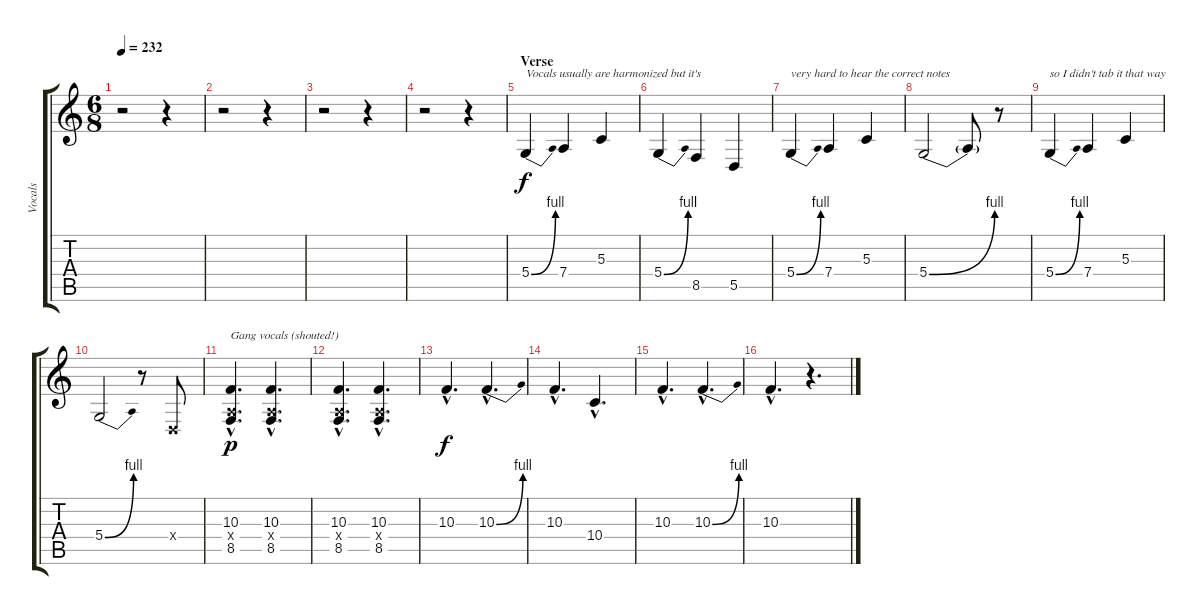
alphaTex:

\track ("Vocals" "Vocals") {instrument oboe}
\staff {score tabs}
\tuning (E4 B3 G3 D3 A2 D2) {hide}
\ts (6 8)
\tempo 232
\clef g2
\ks c
r.2{dy f} r.4 |
r.2 r.4 |
r.2 r.4 |
r.2 r.4 |
\section ("" "Verse")
5.4{be (bend 0 0 60 4)}.4{txt "Vocals usually are harmonized but it's"} 7.4.4 5.3.4 |
5.4{be (bend 0 0 60 4)}.4 8.5.4 5.5.4 |
5.4{be (bend 0 0 60 4)}.4{txt "very hard to hear the correct notes"} 7.4.4 5.3.4 |
5.4{be (bend 0 0 60 4)}.2 5.4{t}.8 r.8 |
5.4{be (bend 0 0 60 4)}.4{txt "so I didn't tab it that way"} 7.4.4 5.3.4 |
5.4{be (bend 0 0 60 4)}.2 r.8 0.4{x}.8 |
(10.3{hac} 7.4{hac x} 8.5{hac}).4{d txt "Gang vocals (shouted!)" dy p} (10.3{hac} 7.4{hac x} 8.5{hac}).4{d} |
(10.3{hac} 7.4{hac x} 8.5{hac}).4{d} (10.3{hac} 7.4{hac x} 8.5{hac}).4{d} |
10.3{hac}.4{d dy f} 10.3{be (bend 0 0 60 4) hac}.4{d} |
10.3{hac}.4{d} 10.4{hac}.4{d} |
10.3{hac}.4{d} 10.3{be (bend 0 0 60 4) hac}.4{d} |
10.3{hac}.4{d} r.4{d}
